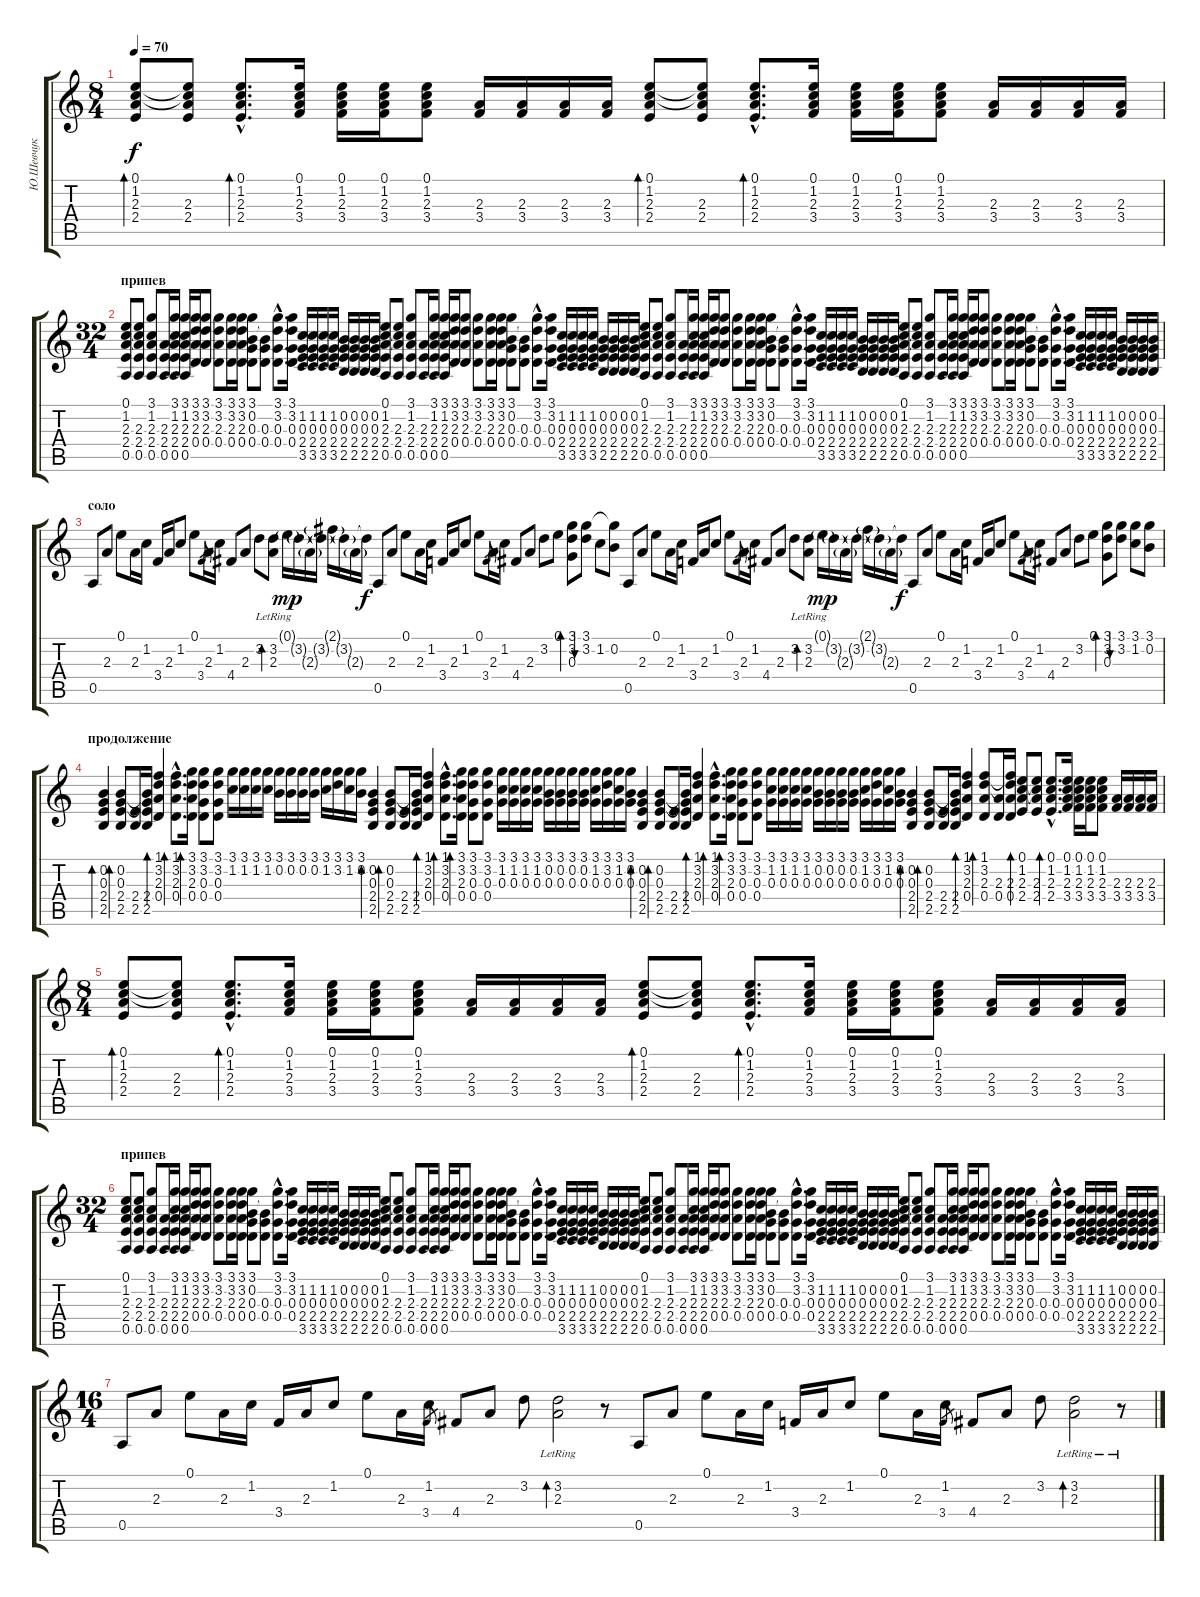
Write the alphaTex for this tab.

\track ("Ю.Шевчук" "Ю.Шевчук") {instrument electricguitarclean}
\staff {score tabs}
\tuning (E4 B3 G3 D3 A2 E2) {hide}
\ts (8 4)
\tempo 70
\clef g2
\ks c
(0.1 1.2 2.3 2.4).8{bd 60 dy f} (0.1{t} 1.2{t} 2.3 2.4).8 (0.1{hac} 1.2{hac} 2.3{hac} 2.4{hac}).8{d bd 60} (0.1 1.2 2.3 3.4).16{volume 13} (0.1 1.2 2.3 3.4).16 (0.1 1.2 2.3 3.4).16 (0.1 1.2 2.3 3.4).8 (2.3 3.4).16 (2.3 3.4).16 (2.3 3.4).16 (2.3 3.4).16 (0.1 1.2 2.3 2.4).8{bd 60} (0.1{t} 1.2{t} 2.3 2.4).8 (0.1{hac} 1.2{hac} 2.3{hac} 2.4{hac}).8{d bd 60} (0.1 1.2 2.3 3.4).16 (0.1 1.2 2.3 3.4).16 (0.1 1.2 2.3 3.4).16 (0.1 1.2 2.3 3.4).8 (2.3 3.4).16 (2.3 3.4).16 (2.3 3.4).16 (2.3 3.4).16 |
\ts (32 4)
\section ("" "припев")
(0.1 1.2 2.3 2.4 0.5).8 (0.1{t} 1.2{t} 2.3 2.4 0.5).8 (3.1 1.2 2.3 2.4 0.5).8 (2.3 2.4 0.5).16 (3.1 1.2 2.3 2.4 0.5).16 (3.1 1.2 2.3 2.4 0.5).16 (3.1 3.2 2.3 0.4).16 (3.1 3.2 2.3 0.4).8 (3.1 3.2 2.3 0.4).8 (3.1 3.2 2.3 0.4).16 (3.1 3.2 2.3 0.4).16 (3.1 0.2 0.3 0.4).8 (0.2{t} 0.3 0.4).8 (3.1{hac} 3.2{hac} 0.3{hac} 0.4{hac}).8{d} (3.1 3.2 0.3 0.4).16 (1.2 0.3 2.4 3.5).16 (1.2 0.3 2.4 3.5).16 (1.2 0.3 2.4 3.5).16 (1.2 0.3 2.4 3.5).16 (0.2 0.3 2.4 2.5).16 (0.2 0.3 2.4 2.5).16 (0.2 0.3 2.4 2.5).16 (0.2 0.3 2.4 2.5).16 (0.1 1.2 2.3 2.4 0.5).8 (0.1{t} 1.2{t} 2.3 2.4 0.5).8 (3.1 1.2 2.3 2.4 0.5).8 (2.3 2.4 0.5).16 (3.1 1.2 2.3 2.4 0.5).16 (3.1 1.2 2.3 2.4 0.5).16 (3.1 3.2 2.3 0.4).16 (3.1 3.2 2.3 0.4).8 (3.1 3.2 2.3 0.4).8 (3.1 3.2 2.3 0.4).16 (3.1 3.2 2.3 0.4).16 (3.1 0.2 0.3 0.4).8 (0.2{t} 0.3 0.4).8 (3.1{hac} 3.2{hac} 0.3{hac} 0.4{hac}).8{d} (3.1 3.2 0.3 0.4).16 (1.2 0.3 2.4 3.5).16 (1.2 0.3 2.4 3.5).16 (1.2 0.3 2.4 3.5).16 (1.2 0.3 2.4 3.5).16 (0.2 0.3 2.4 2.5).16 (0.2 0.3 2.4 2.5).16 (0.2 0.3 2.4 2.5).16 (0.2 0.3 2.4 2.5).16 (0.1 1.2 2.3 2.4 0.5).8 (0.1{t} 1.2{t} 2.3 2.4 0.5).8 (3.1 1.2 2.3 2.4 0.5).8 (2.3 2.4 0.5).16 (3.1 1.2 2.3 2.4 0.5).16 (3.1 1.2 2.3 2.4 0.5).16 (3.1 3.2 2.3 0.4).16 (3.1 3.2 2.3 0.4).8 (3.1 3.2 2.3 0.4).8 (3.1 3.2 2.3 0.4).16 (3.1 3.2 2.3 0.4).16 (3.1 0.2 0.3 0.4).8 (0.2{t} 0.3 0.4).8 (3.1{hac} 3.2{hac} 0.3{hac} 0.4{hac}).8{d} (3.1 3.2 0.3 0.4).16 (1.2 0.3 2.4 3.5).16 (1.2 0.3 2.4 3.5).16 (1.2 0.3 2.4 3.5).16 (1.2 0.3 2.4 3.5).16 (0.2 0.3 2.4 2.5).16 (0.2 0.3 2.4 2.5).16 (0.2 0.3 2.4 2.5).16 (0.2 0.3 2.4 2.5).16 (0.1 1.2 2.3 2.4 0.5).8 (0.1{t} 1.2{t} 2.3 2.4 0.5).8 (3.1 1.2 2.3 2.4 0.5).8 (2.3 2.4 0.5).16 (3.1 1.2 2.3 2.4 0.5).16 (3.1 1.2 2.3 2.4 0.5).16 (3.1 3.2 2.3 0.4).16 (3.1 3.2 2.3 0.4).8 (3.1 3.2 2.3 0.4).8 (3.1 3.2 2.3 0.4).16 (3.1 3.2 2.3 0.4).16 (3.1 0.2 0.3 0.4).8 (0.2{t} 0.3 0.4).8 (3.1{hac} 3.2{hac} 0.3{hac} 0.4{hac}).8{d} (3.1 3.2 0.3 0.4).16 (1.2 0.3 2.4 3.5).16 (1.2 0.3 2.4 3.5).16 (1.2 0.3 2.4 3.5).16 (1.2 0.3 2.4 3.5).16 (0.2 0.3 2.4 2.5).16 (0.2 0.3 2.4 2.5).16 (0.2 0.3 2.4 2.5).16 (0.2 0.3 2.4 2.5).16 |
\section ("" "соло")
0.5.8{volume 13} 2.3.8 0.1.8 2.3.16 1.2.16 3.4.16 2.3.16 1.2.8 0.1.8 2.3.16 1.2.16 3.4.8{gr} 4.4.8 2.3.8 3.2.8 (3.2{lr} 2.3{lr}).8{bd 240} 0.1{g}.16{dy mp} 3.2{g}.16 2.3{g}.16 3.2{g}.16 2.1{g}.16 3.2{g}.16 2.3{g}.16 3.2{t}.16{dy f} 0.5.8 2.3.8 0.1.8 2.3.16 1.2.16 3.4.16 2.3.16 1.2.8 0.1.8 2.3.16 1.2.16 3.4.8{gr} 4.4.8 2.3.8 3.2.8 0.1.8 (3.1 3.2 0.3).8{bd 120} (3.1 3.2).8{bu 120} 1.2.8 (3.1{t} 0.2).8 0.5.8 2.3.8 0.1.8 2.3.16 1.2.16 3.4.16 2.3.16 1.2.8 0.1.8 2.3.16 1.2.16 3.4.8{gr} 4.4.8 2.3.8 3.2.8 (3.2{lr} 2.3{lr}).8{bd 240} 0.1{g}.16{dy mp} 3.2{g}.16 2.3{g}.16 3.2{g}.16 2.1{g}.16 3.2{g}.16 2.3{g}.16 3.2{t}.16{dy f} 0.5.8 2.3.8 0.1.8 2.3.16 1.2.16 3.4.16 2.3.16 1.2.8 0.1.8 2.3.16 1.2.16 3.4.8{gr} 4.4.8 2.3.8 3.2.8 0.1.8 (3.1 3.2 0.3).8{bd 120} (3.1 3.2).8{bu 120} (3.1 1.2).8 (3.1 0.2).8 |
\section ("" "продолжение")
(0.2 0.3 2.4 2.5).4{bd 60} (0.2 0.3 2.4 2.5).8{bd 60} (2.4 2.5).16 (0.2{t} 0.3{t} 2.4 2.5).16 (1.1 3.2 2.3 0.4).4{bd 60} (1.1{hac} 3.2{hac} 2.3{hac} 0.4{hac}).8{d bd 60} (3.1 3.2 2.3 0.4).16{bd 60} (3.1 3.2 0.3 0.4).8 (3.1 3.2 0.3 0.4).8 (3.1 1.2).16 (3.1 1.2).16 (3.1 1.2).16 (3.1 1.2).16 (3.1 0.2).16 (3.1 0.2).16 (3.1 0.2).16 (3.1 0.2).16 (3.1 1.2).16 (3.1 3.2).16 (3.1 1.2).16 (3.1 0.2).16 (0.2 0.3 2.4 2.5).4{bd 60} (0.2 0.3 2.4 2.5).8{bd 60} (2.4 2.5).16 (0.2{t} 0.3{t} 2.4 2.5).16 (1.1 3.2 2.3 0.4).4{bd 60} (1.1{hac} 3.2{hac} 2.3{hac} 0.4{hac}).8{d bd 60} (3.1 3.2 2.3 0.4).16{bd 60} (3.1 3.2 0.3 0.4).8 (3.1 3.2 0.3 0.4).8 (3.1 1.2 0.3).16 (3.1 1.2 0.3).16 (3.1 1.2 0.3).16 (3.1 1.2 0.3).16 (3.1 0.2 0.3).16 (3.1 0.2 0.3).16 (3.1 0.2 0.3).16 (3.1 0.2 0.3).16 (3.1 1.2 0.3).16 (3.1 3.2 0.3).16 (3.1 1.2 0.3).16 (3.1 0.2 0.3).16 (0.2 0.3 2.4 2.5).4{bd 60} (0.2 0.3 2.4 2.5).8{bd 60} (2.4 2.5).16 (0.2{t} 0.3{t} 2.4 2.5).16 (1.1 3.2 2.3 0.4).4{bd 60} (1.1{hac} 3.2{hac} 2.3{hac} 0.4{hac}).8{d bd 60} (3.1 3.2 2.3 0.4).16{bd 60} (3.1 3.2 0.3 0.4).8 (3.1 3.2 0.3 0.4).8 (3.1 1.2 0.3).16 (3.1 1.2 0.3).16 (3.1 1.2 0.3).16 (3.1 1.2 0.3).16 (3.1 0.2 0.3).16 (3.1 0.2 0.3).16 (3.1 0.2 0.3).16 (3.1 0.2 0.3).16 (3.1 1.2 0.3).16 (3.1 3.2 0.3).16 (3.1 1.2 0.3).16 (3.1 0.2 0.3).16 (0.2 0.3 2.4 2.5).4{bd 60} (0.2 0.3 2.4 2.5).8{bd 60} (2.4 2.5).16 (0.2{t} 0.3{t} 2.4 2.5).16 (1.1 3.2 2.3 0.4).4{bd 60} (1.1 3.2 2.3 0.4).8{bd 60} (2.3 0.4).16 (1.1{t} 3.2{t} 2.3 0.4).16 (0.1 1.2 2.3 2.4).8{bd 60} (0.1{t} 1.2{t} 2.3 2.4).8 (0.1{hac} 1.2{hac} 2.3{hac} 2.4{hac}).8{d bd 60} (0.1 1.2 2.3 3.4).16 (0.1 1.2 2.3 3.4).16 (0.1 1.2 2.3 3.4).16 (0.1 1.2 2.3 3.4).8 (2.3 3.4).16 (2.3 3.4).16 (2.3 3.4).16 (2.3 3.4).16 |
\ts (8 4)
(0.1 1.2 2.3 2.4).8{bd 60} (0.1{t} 1.2{t} 2.3 2.4).8 (0.1{hac} 1.2{hac} 2.3{hac} 2.4{hac}).8{d bd 60} (0.1 1.2 2.3 3.4).16{volume 13} (0.1 1.2 2.3 3.4).16 (0.1 1.2 2.3 3.4).16 (0.1 1.2 2.3 3.4).8 (2.3 3.4).16 (2.3 3.4).16 (2.3 3.4).16 (2.3 3.4).16 (0.1 1.2 2.3 2.4).8{bd 60} (0.1{t} 1.2{t} 2.3 2.4).8 (0.1{hac} 1.2{hac} 2.3{hac} 2.4{hac}).8{d bd 60} (0.1 1.2 2.3 3.4).16 (0.1 1.2 2.3 3.4).16 (0.1 1.2 2.3 3.4).16 (0.1 1.2 2.3 3.4).8 (2.3 3.4).16 (2.3 3.4).16 (2.3 3.4).16 (2.3 3.4).16 |
\ts (32 4)
\section ("" "припев")
(0.1 1.2 2.3 2.4 0.5).8 (0.1{t} 1.2{t} 2.3 2.4 0.5).8 (3.1 1.2 2.3 2.4 0.5).8 (2.3 2.4 0.5).16 (3.1 1.2 2.3 2.4 0.5).16 (3.1 1.2 2.3 2.4 0.5).16 (3.1 3.2 2.3 0.4).16 (3.1 3.2 2.3 0.4).8 (3.1 3.2 2.3 0.4).8 (3.1 3.2 2.3 0.4).16 (3.1 3.2 2.3 0.4).16 (3.1 0.2 0.3 0.4).8 (0.2{t} 0.3 0.4).8 (3.1{hac} 3.2{hac} 0.3{hac} 0.4{hac}).8{d} (3.1 3.2 0.3 0.4).16 (1.2 0.3 2.4 3.5).16 (1.2 0.3 2.4 3.5).16 (1.2 0.3 2.4 3.5).16 (1.2 0.3 2.4 3.5).16 (0.2 0.3 2.4 2.5).16 (0.2 0.3 2.4 2.5).16 (0.2 0.3 2.4 2.5).16 (0.2 0.3 2.4 2.5).16 (0.1 1.2 2.3 2.4 0.5).8 (0.1{t} 1.2{t} 2.3 2.4 0.5).8 (3.1 1.2 2.3 2.4 0.5).8 (2.3 2.4 0.5).16 (3.1 1.2 2.3 2.4 0.5).16 (3.1 1.2 2.3 2.4 0.5).16 (3.1 3.2 2.3 0.4).16 (3.1 3.2 2.3 0.4).8 (3.1 3.2 2.3 0.4).8 (3.1 3.2 2.3 0.4).16 (3.1 3.2 2.3 0.4).16 (3.1 0.2 0.3 0.4).8 (0.2{t} 0.3 0.4).8 (3.1{hac} 3.2{hac} 0.3{hac} 0.4{hac}).8{d} (3.1 3.2 0.3 0.4).16 (1.2 0.3 2.4 3.5).16 (1.2 0.3 2.4 3.5).16 (1.2 0.3 2.4 3.5).16 (1.2 0.3 2.4 3.5).16 (0.2 0.3 2.4 2.5).16 (0.2 0.3 2.4 2.5).16 (0.2 0.3 2.4 2.5).16 (0.2 0.3 2.4 2.5).16 (0.1 1.2 2.3 2.4 0.5).8 (0.1{t} 1.2{t} 2.3 2.4 0.5).8 (3.1 1.2 2.3 2.4 0.5).8 (2.3 2.4 0.5).16 (3.1 1.2 2.3 2.4 0.5).16 (3.1 1.2 2.3 2.4 0.5).16 (3.1 3.2 2.3 0.4).16 (3.1 3.2 2.3 0.4).8 (3.1 3.2 2.3 0.4).8 (3.1 3.2 2.3 0.4).16 (3.1 3.2 2.3 0.4).16 (3.1 0.2 0.3 0.4).8 (0.2{t} 0.3 0.4).8 (3.1{hac} 3.2{hac} 0.3{hac} 0.4{hac}).8{d} (3.1 3.2 0.3 0.4).16 (1.2 0.3 2.4 3.5).16 (1.2 0.3 2.4 3.5).16 (1.2 0.3 2.4 3.5).16 (1.2 0.3 2.4 3.5).16 (0.2 0.3 2.4 2.5).16 (0.2 0.3 2.4 2.5).16 (0.2 0.3 2.4 2.5).16 (0.2 0.3 2.4 2.5).16 (0.1 1.2 2.3 2.4 0.5).8 (0.1{t} 1.2{t} 2.3 2.4 0.5).8 (3.1 1.2 2.3 2.4 0.5).8 (2.3 2.4 0.5).16 (3.1 1.2 2.3 2.4 0.5).16 (3.1 1.2 2.3 2.4 0.5).16 (3.1 3.2 2.3 0.4).16 (3.1 3.2 2.3 0.4).8 (3.1 3.2 2.3 0.4).8 (3.1 3.2 2.3 0.4).16 (3.1 3.2 2.3 0.4).16 (3.1 0.2 0.3 0.4).8 (0.2{t} 0.3 0.4).8 (3.1{hac} 3.2{hac} 0.3{hac} 0.4{hac}).8{d} (3.1 3.2 0.3 0.4).16 (1.2 0.3 2.4 3.5).16 (1.2 0.3 2.4 3.5).16 (1.2 0.3 2.4 3.5).16 (1.2 0.3 2.4 3.5).16 (0.2 0.3 2.4 2.5).16 (0.2 0.3 2.4 2.5).16 (0.2 0.3 2.4 2.5).16 (0.2 0.3 2.4 2.5).16 |
\ts (16 4)
0.5.8{volume 9} 2.3.8 0.1.8 2.3.16 1.2.16 3.4.16 2.3.16 1.2.8 0.1.8 2.3.16 1.2.16 3.4.8{gr} 4.4.8 2.3.8 3.2.8 (3.2{lr} 2.3{lr}).2{bd 240 volume 4} r.8 0.5.8 2.3.8 0.1.8 2.3.16 1.2.16 3.4.16 2.3.16 1.2.8 0.1.8 2.3.16 1.2.16 3.4.8{gr} 4.4.8 2.3.8 3.2.8 (3.2{lr} 2.3{lr}).2{bd 240} r.8
